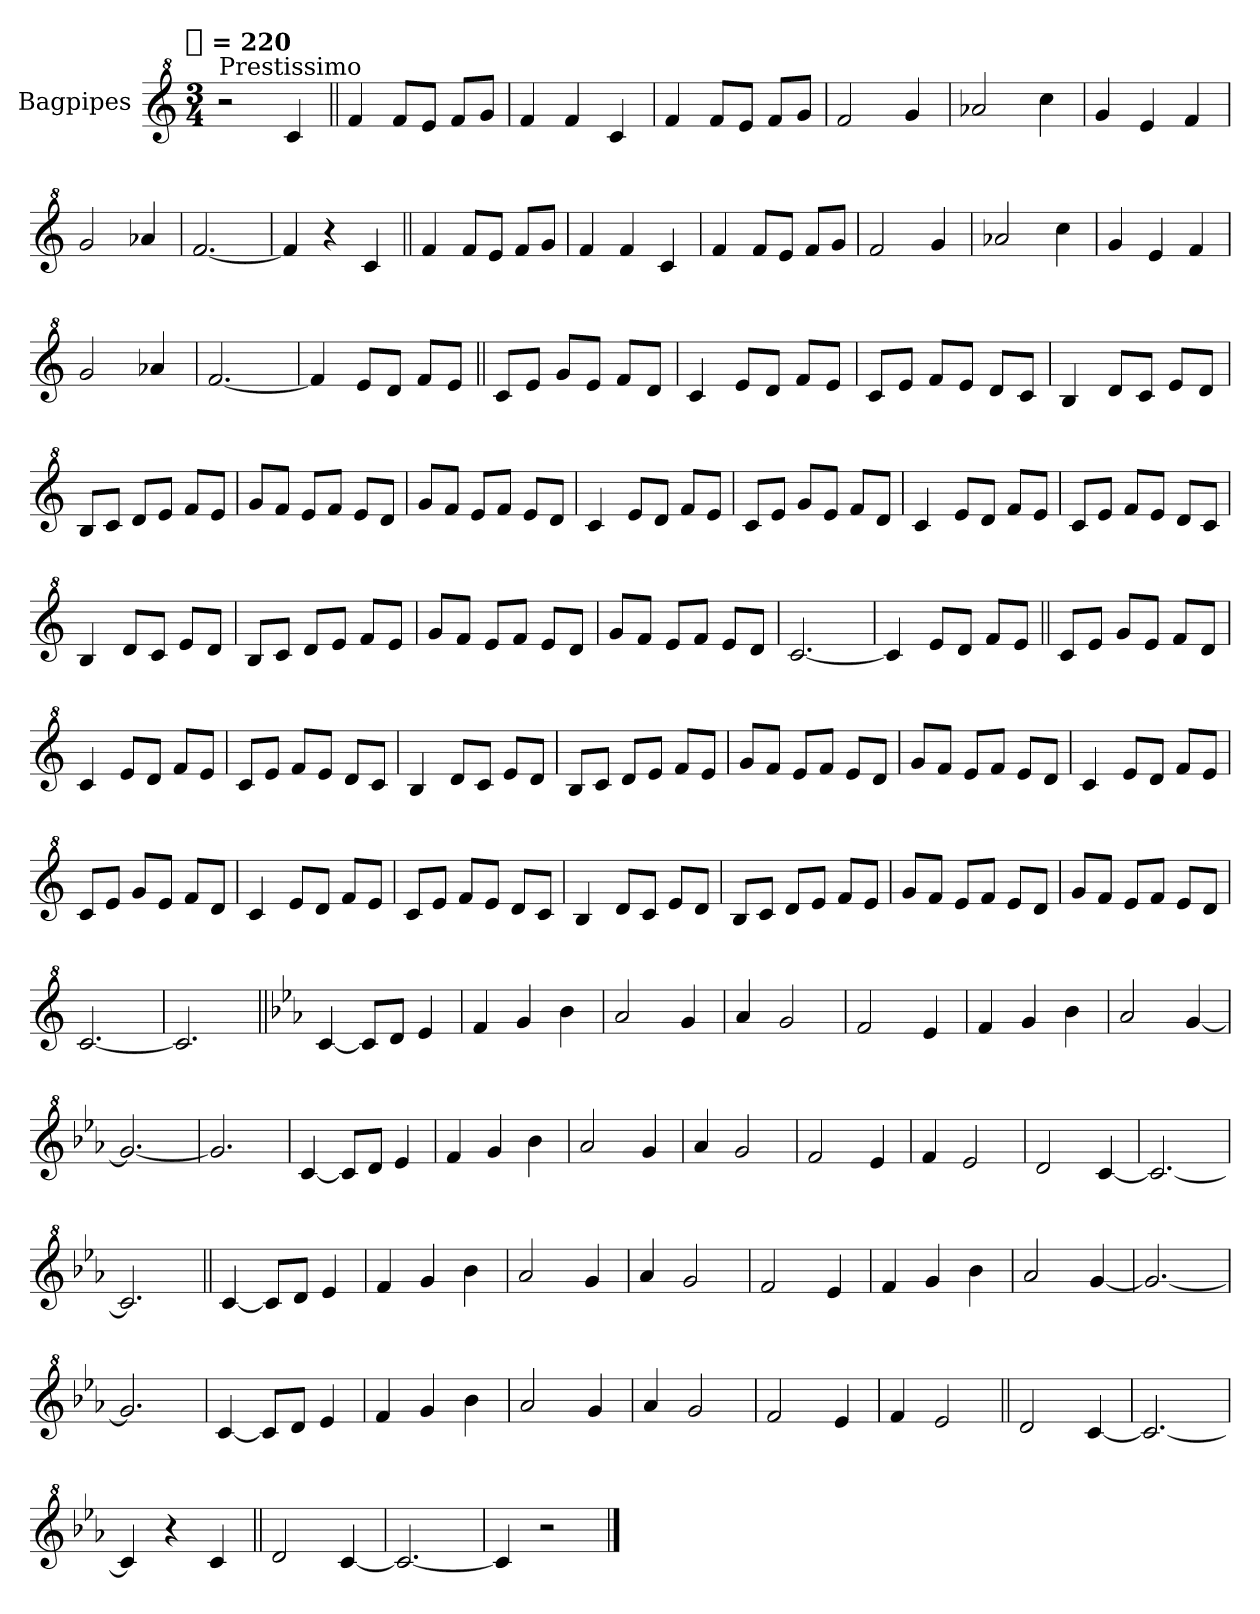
**kern
*part1
*staff1
*I"Bagpipes
*I'Bag
*clefG^2
*k[]
!!LO:TX:omd:t=[quarter] = 220
*M3/4
*MM220
=1
!LO:TX:a:t=Prestissimo
2r
4cc
=||
4ff
8ffL
8eeJ
8ffL
8ggJ
=
4ff
4ff
4cc
=
4ff
8ffL
8eeJ
8ffL
8ggJ
=
2ff
4gg
=
2aa-X
4ccc
=
4gg
4ee
4ff
=
2gg
4aa-X
=
[2.ff
=
4ff]
4r
4cc
=||
4ff
8ffL
8eeJ
8ffL
8ggJ
=
4ff
4ff
4cc
=
4ff
8ffL
8eeJ
8ffL
8ggJ
=
2ff
4gg
=
2aa-X
4ccc
=
4gg
4ee
4ff
=
2gg
4aa-X
=
[2.ff
=
4ff]
8eeL
8ddJ
8ffL
8eeJ
=||
8ccL
8eeJ
8ggL
8eeJ
8ffL
8ddJ
=
4cc
8eeL
8ddJ
8ffL
8eeJ
=
8ccL
8eeJ
8ffL
8eeJ
8ddL
8ccJ
=
4b
8ddL
8ccJ
8eeL
8ddJ
=
8bL
8ccJ
8ddL
8eeJ
8ffL
8eeJ
=
8ggL
8ffJ
8eeL
8ffJ
8eeL
8ddJ
=
8ggL
8ffJ
8eeL
8ffJ
8eeL
8ddJ
=
4cc
8eeL
8ddJ
8ffL
8eeJ
=
8ccL
8eeJ
8ggL
8eeJ
8ffL
8ddJ
=
4cc
8eeL
8ddJ
8ffL
8eeJ
=
8ccL
8eeJ
8ffL
8eeJ
8ddL
8ccJ
=
4b
8ddL
8ccJ
8eeL
8ddJ
=
8bL
8ccJ
8ddL
8eeJ
8ffL
8eeJ
=
8ggL
8ffJ
8eeL
8ffJ
8eeL
8ddJ
=
8ggL
8ffJ
8eeL
8ffJ
8eeL
8ddJ
=
[2.cc
=
4cc]
8eeL
8ddJ
8ffL
8eeJ
=||
8ccL
8eeJ
8ggL
8eeJ
8ffL
8ddJ
=
4cc
8eeL
8ddJ
8ffL
8eeJ
=
8ccL
8eeJ
8ffL
8eeJ
8ddL
8ccJ
=
4b
8ddL
8ccJ
8eeL
8ddJ
=
8bL
8ccJ
8ddL
8eeJ
8ffL
8eeJ
=
8ggL
8ffJ
8eeL
8ffJ
8eeL
8ddJ
=
8ggL
8ffJ
8eeL
8ffJ
8eeL
8ddJ
=
4cc
8eeL
8ddJ
8ffL
8eeJ
=
8ccL
8eeJ
8ggL
8eeJ
8ffL
8ddJ
=
4cc
8eeL
8ddJ
8ffL
8eeJ
=
8ccL
8eeJ
8ffL
8eeJ
8ddL
8ccJ
=
4b
8ddL
8ccJ
8eeL
8ddJ
=
8bL
8ccJ
8ddL
8eeJ
8ffL
8eeJ
=
8ggL
8ffJ
8eeL
8ffJ
8eeL
8ddJ
=
8ggL
8ffJ
8eeL
8ffJ
8eeL
8ddJ
=
[2.cc
=
2.cc]
=||
*k[b-e-a-]
*E-:
[4cc
8ccL]
8ddJ
4ee-
=
4ff
4gg
4bb-
=
2aa-
4gg
=
4aa-
2gg
=
2ff
4ee-
=
4ff
4gg
4bb-
=
2aa-
[4gg
=
2.gg_
=
2.gg]
=
[4cc
8ccL]
8ddJ
4ee-
=
4ff
4gg
4bb-
=
2aa-
4gg
=
4aa-
2gg
=
2ff
4ee-
=
4ff
2ee-
=
2dd
[4cc
=
2.cc_
=
2.cc]
=||
[4cc
8ccL]
8ddJ
4ee-
=
4ff
4gg
4bb-
=
2aa-
4gg
=
4aa-
2gg
=
2ff
4ee-
=
4ff
4gg
4bb-
=
2aa-
[4gg
=
2.gg_
=
2.gg]
=
[4cc
8ccL]
8ddJ
4ee-
=
4ff
4gg
4bb-
=
2aa-
4gg
=
4aa-
2gg
=
2ff
4ee-
=
4ff
2ee-
=||
2dd
[4cc
=
2.cc_
=
4cc]
4r
4cc
=||
2dd
[4cc
=
2.cc_
=
4cc]
2r
==
*-
